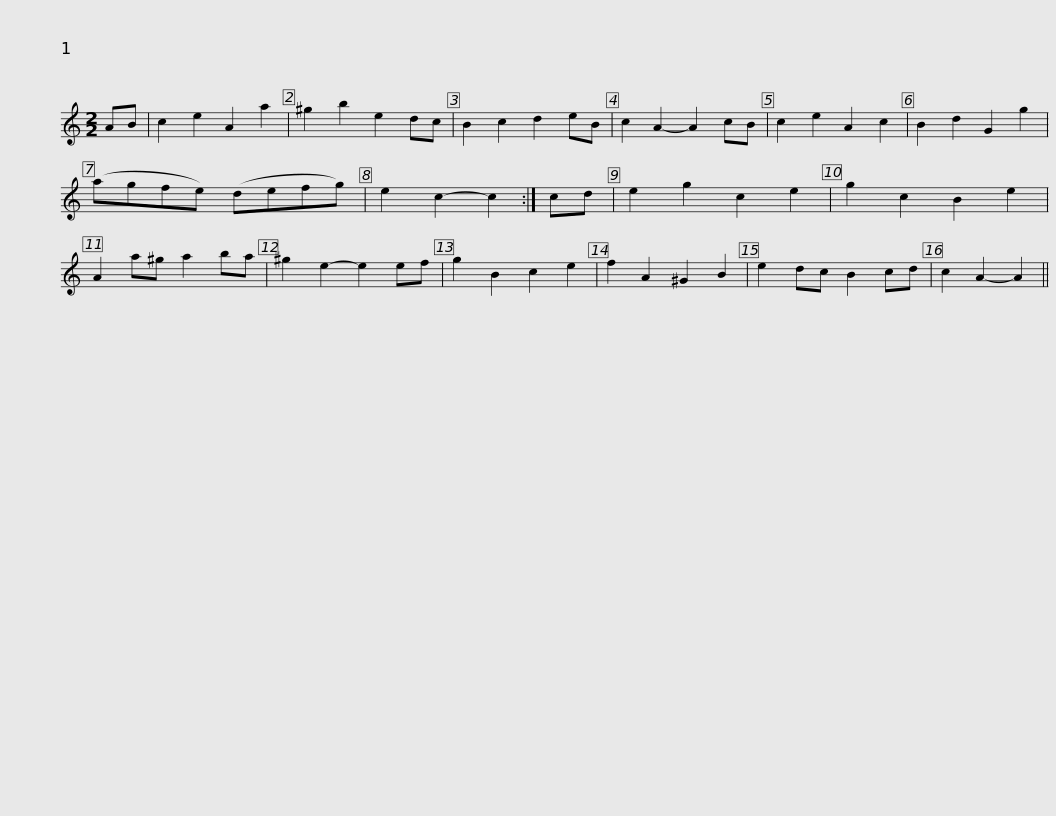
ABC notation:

X:1
L:1/8
M:2/2
I:linebreak $
K:C
V:1 treble
V:1
 AB | c2 e2 A2 a2 | ^g2 b2 e2 dc | B2 c2 d2 eB | c2 A2- A2 cB | %5
 c2 e2 A2 c2 | B2 d2 G2 g2 | (agfe) (defg) | e2 c2- c2 :|$ cd | %10
 e2 g2 c2 e2 | g2 c2 B2 e2 | A2 a^g a2 ba | ^g2 e2- e2 ef | g2 B2 c2 e2 | %15
 f2 A2 ^G2 B2 | e2 dc B2 cd | c2 A2- A2 || %18
